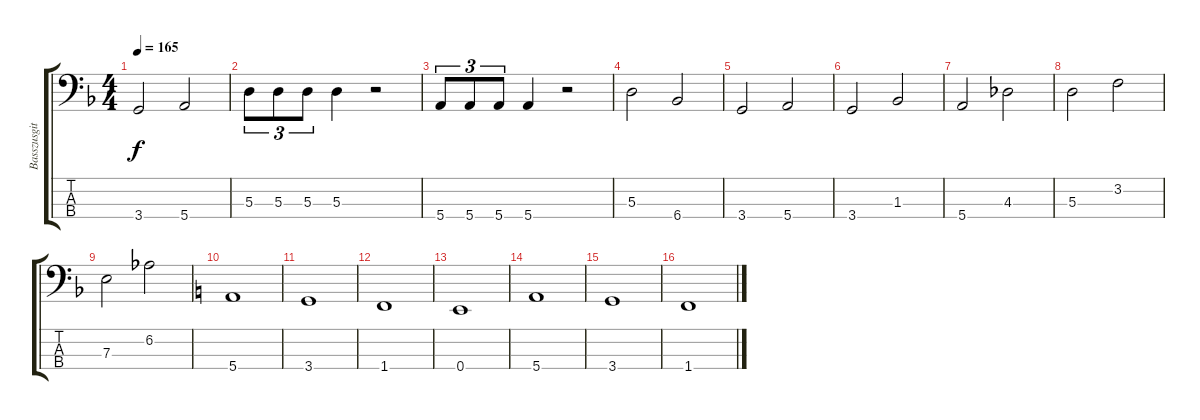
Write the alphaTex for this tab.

\track ("Basszusgitár (Greg Smith)" "Basszusgit") {instrument electricbassfinger}
\staff {score tabs}
\tuning (G2 D2 A1 E1) {hide}
\ts (4 4)
\tempo 165
\clef f4
\ks f
3.4.2{dy f} 5.4.2 |
5.3.8{tu (3 2)} 5.3.8{tu (3 2)} 5.3.8{tu (3 2)} 5.3.4 r.2 |
5.4.8{tu (3 2)} 5.4.8{tu (3 2)} 5.4.8{tu (3 2)} 5.4.4 r.2 |
5.3.2 6.4.2 |
3.4.2 5.4.2 |
3.4.2 1.3.2 |
5.4.2 4.3.2 |
5.3.2 3.2.2 |
7.3.2 6.2.2 |
\ks c
5.4.1 |
3.4.1 |
1.4.1 |
0.4.1 |
5.4.1 |
3.4.1 |
1.4.1
